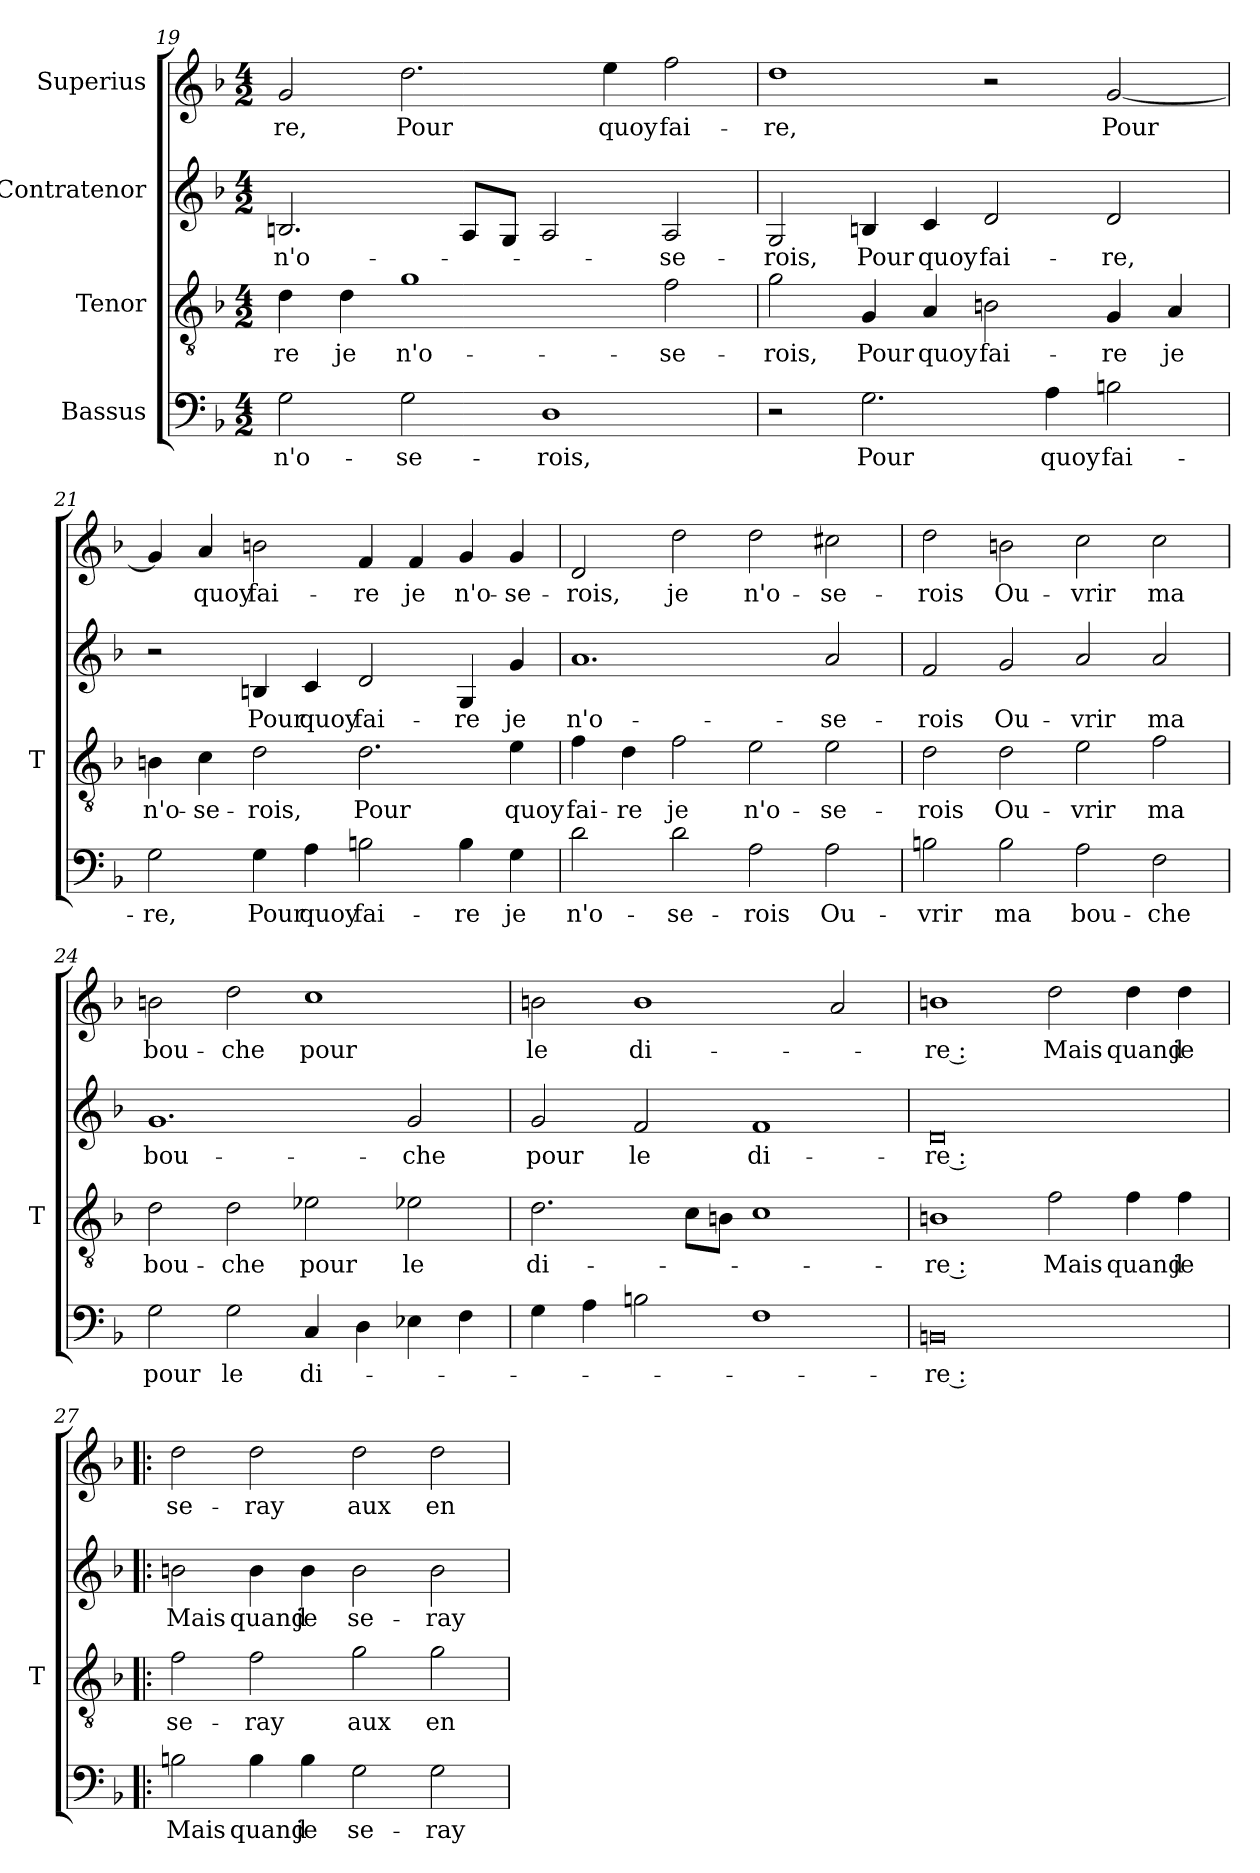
**kern	**text	**kern	**text	**kern	**text	**kern	**text
*part4	*part4	*part3	*part3	*part2	*part2	*part1	*part1
*staff4	*staff4	*staff3	*staff3	*staff2	*staff2	*staff1	*staff1
*I"Bassus	*	*I"Tenor	*	*I"Contratenor	*	*I"Superius	*
*	*	*I'T	*	*	*	*	*
*clefF4	*	*clefGv2	*	*clefG2	*	*clefG2	*
*k[b-]	*	*k[b-]	*	*k[b-]	*	*k[b-]	*
*M4/2	*	*M4/2	*	*M4/2	*	*M4/2	*
=19	=19	=19	=19	=19	=19	=19	=19
2G	n'o-	4d	-re	2.Bn	n'o-	2g	-re,
.	.	4d	-je	.	.	.	.
2G	se-	1g	n'o-	.	.	2.dd	-Pour
.	.	.	.	8AL	.	.	.
.	.	.	.	8GJ	.	.	.
1D	-rois,	.	.	2A	.	.	.
.	.	.	.	.	.	4ee	-quoy
.	.	2f	se-	2A	se-	2ff	fai-
=20	=20	=20	=20	=20	=20	=20	=20
2r	.	2g	-rois,	2G	-rois,	1dd	-re,
2.G	-Pour	4G	-Pour	4Bn	-Pour	.	.
.	.	4A	-quoy	4c	-quoy	.	.
.	.	2B	fai-	2d	fai-	2r	.
4A	-quoy	.	.	.	.	.	.
2B	fai-	4G	-re	2d	-re,	[2g	-Pour
.	.	4A	-je	.	.	.	.
=21	=21	=21	=21	=21	=21	=21	=21
2G	-re,	4B	n'o-	2r	.	4g]	.
.	.	4c	se-	.	.	4a	-quoy
4G	-Pour	2d	-rois,	4Bn	-Pour	2b	fai-
4A	-quoy	.	.	4c	-quoy	.	.
2B	fai-	2.d	-Pour	2d	fai-	4f	-re
.	.	.	.	.	.	4f	-je
4B	-re	.	.	4G	-re	4g	n'o-
4G	-je	4e	-quoy	4g	-je	4g	se-
=22	=22	=22	=22	=22	=22	=22	=22
2d	n'o-	4f	fai-	1.a	n'o-	2d	-rois,
.	.	4d	-re	.	.	.	.
2d	se-	2f	-je	.	.	2dd	-je
2A	-rois	2e	n'o-	.	.	2dd	n'o-
2A	Ou-	2e	se-	2a	se-	2cc#X	se-
=23	=23	=23	=23	=23	=23	=23	=23
2B	-vrir	2d	-rois	2f	-rois	2dd	-rois
2B	-ma	2d	Ou-	2g	Ou-	2b	Ou-
2A	bou-	2e	-vrir	2a	-vrir	2cc	-vrir
2F	-che	2f	-ma	2a	-ma	2cc	-ma
=24	=24	=24	=24	=24	=24	=24	=24
2G	-pour	2d	bou-	1.g	bou-	2b	bou-
2G	-le	2d	-che	.	.	2dd	-che
4C	di-	2e-X	-pour	.	.	1cc	-pour
4D	.	.	.	.	.	.	.
4E-X	.	2e-X	-le	2g	-che	.	.
4F	.	.	.	.	.	.	.
=25	=25	=25	=25	=25	=25	=25	=25
4G	.	2.d	di-	2g	-pour	2b	-le
4A	.	.	.	.	.	.	.
2B	.	.	.	2f	-le	1b	di-
.	.	8cL	.	.	.	.	.
.	.	8BJ	.	.	.	.	.
1F	.	1c	.	1f	di-	.	.
.	.	.	.	.	.	2a	.
=26	=26	=26	=26	=26	=26	=26	=26
0BB	-re :	1B	-re :	0d	-re :	1b	-re :
.	.	2f	-Mais	.	.	2dd	-Mais
.	.	4f	-quand	.	.	4dd	-quand
.	.	4f	-je	.	.	4dd	-je
=27!|:	=27!|:	=27!|:	=27!|:	=27!|:	=27!|:	=27!|:	=27!|:
2B	-Mais	2f	se-	2bn	-Mais	2dd	se-
4B	-quand	2f	-ray	4b	-quand	2dd	-ray
4B	-je	.	.	4b	-je	.	.
2G	se-	2g	-aux	2b	se-	2dd	-aux
2G	-ray	2g	en-	2b	-ray	2dd	en-
=	=	=	=	=	=	=	=
*-	*-	*-	*-	*-	*-	*-	*-
